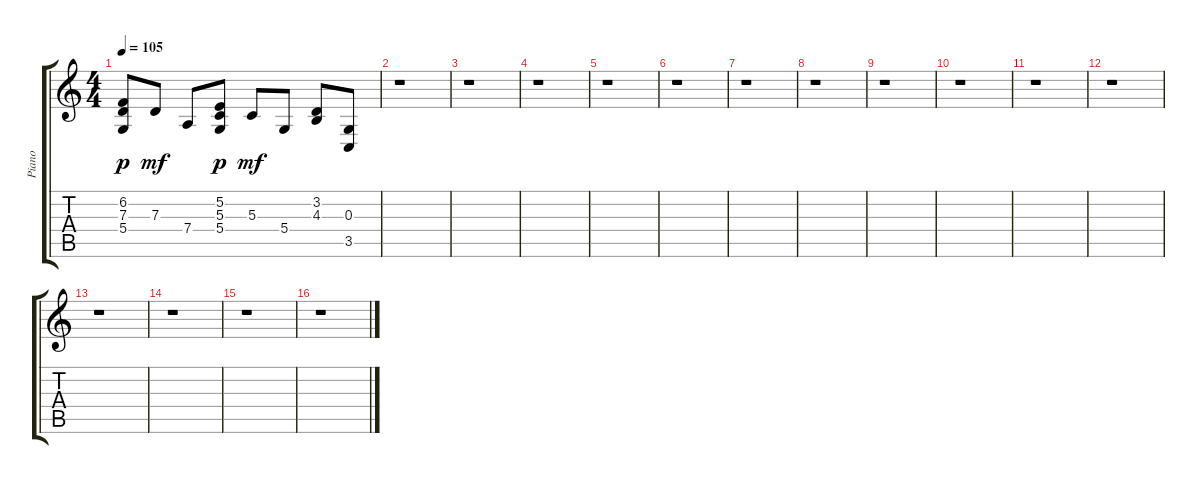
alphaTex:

\track ("Piano" "Piano") {instrument acousticgrandpiano}
\staff {score tabs}
\tuning (E4 B3 G3 D3 A2 E2) {hide}
\ts (4 4)
\tempo 105
\clef g2
\ks c
(6.2 7.3 5.4).8{dy p} 7.3.8{dy mf} 7.4.8 (5.2 5.3 5.4).8{dy p} 5.3.8{dy mf} 5.4.8 (3.2 4.3).8 (0.3 3.5).8 |
r.1 |
r.1 |
r.1 |
r.1 |
r.1 |
r.1 |
r.1 |
r.1 |
r.1 |
r.1 |
r.1 |
r.1 |
r.1 |
r.1 |
r.1
